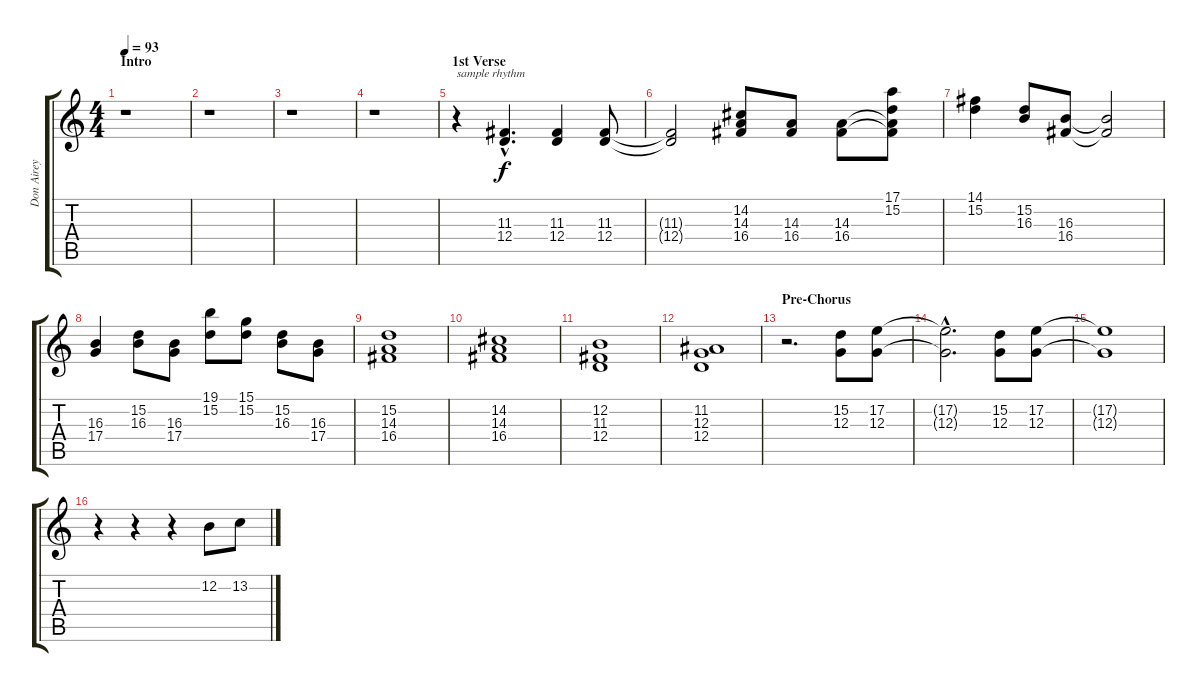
\track ("Don Airey (keyboards)" "Don Airey ") {instrument acousticgrandpiano}
\staff {score tabs}
\tuning (E4 B3 G3 D3 A2 E2) {hide}
\ts (4 4)
\section ("" "Intro")
\tempo 93
\clef g2
\ks c
r.1{dy f instrument acousticgrandpiano} |
r.1 |
r.1 |
r.1 |
\section ("" "1st Verse")
r.4{txt "sample rhythm"} (11.3{hac} 12.4{hac}).4{d} (11.3 12.4).4 (11.3 12.4).8 |
(11.3{t} 12.4{t}).2 (14.2 14.3 16.4).8 (14.3 16.4).8 (14.3 16.4).8 (17.1 15.2 14.3{t} 16.4{t}).8 |
(14.1 15.2).4 (15.2 16.3).8 (16.3 16.4).8 (16.3{t} 16.4{t}).2 |
(16.3 17.4).4 (15.2 16.3).8 (16.3 17.4).8 (19.1 15.2).8 (15.1 15.2).8 (15.2 16.3).8 (16.3 17.4).8 |
(15.2 14.3 16.4).1{volume 4 instrument drawbarorgan} |
(14.2 14.3 16.4).1 |
(12.2 11.3 12.4).1 |
(11.2 12.3 12.4).1 |
\section ("" "Pre-Chorus")
r.2{d volume 8 instrument acousticgrandpiano} (15.2 12.3).8 (17.2 12.3).8 |
(17.2{hac t} 12.3{hac t}).2{d} (15.2 12.3).8 (17.2 12.3).8 |
(17.2{t} 12.3{t}).1 |
r.4 r.4 r.4 12.2.8 13.2.8
